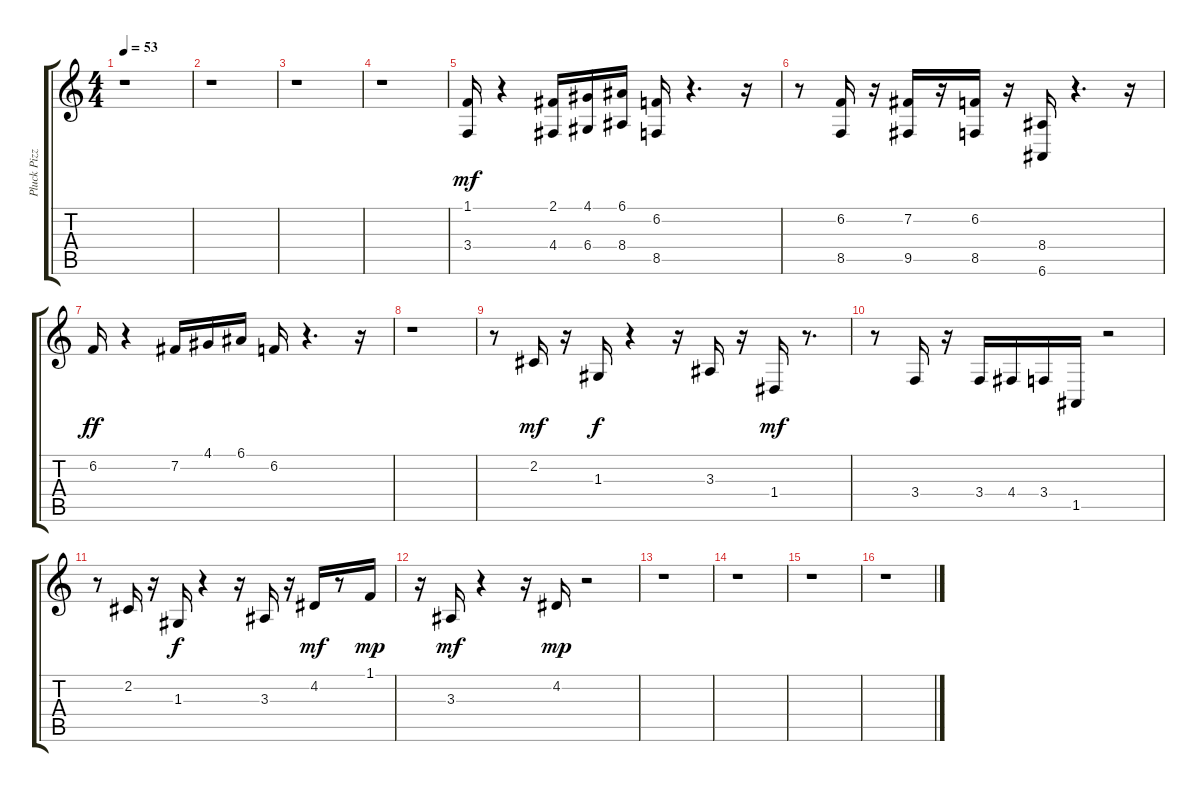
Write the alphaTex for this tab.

\track ("Pluck Pizzicato 2" "Pluck Pizz") {instrument pizzicatostrings}
\staff {score tabs}
\tuning (E4 B3 G3 D3 A2 E2) {hide}
\ts (4 4)
\tempo 53
\clef g2
\ks c
r.1{dy mf} |
r.1 |
r.1 |
r.1 |
(1.1 3.4).16 r.4 (2.1 4.4).16 (4.1 6.4).16 (6.1 8.4).16 (6.2 8.5).16 r.4{d} r.16 |
r.8 (6.2 8.5).16 r.16 (7.2 9.5).16 r.16 (6.2 8.5).16 r.16 (8.4 6.6).16 r.4{d} r.16 |
6.2.16{dy ff} r.4 7.2.16 4.1.16 6.1.16 6.2.16 r.4{d} r.16 |
r.1 |
r.8 2.2.16{dy mf} r.16 1.3.16{dy f} r.4 r.16 3.3.16 r.16 1.4.16{dy mf} r.8{d} |
r.8 3.4.16 r.16 3.4.16 4.4.16 3.4.16 1.5.16 r.2 |
r.8 2.2.16 r.16 1.3.16{dy f} r.4 r.16 3.3.16 r.16 4.2.16{dy mf} r.8 1.1.16{dy mp} |
r.16 3.3.16{dy mf} r.4 r.16 4.2.16{dy mp} r.2 |
r.1 |
r.1 |
r.1 |
r.1
